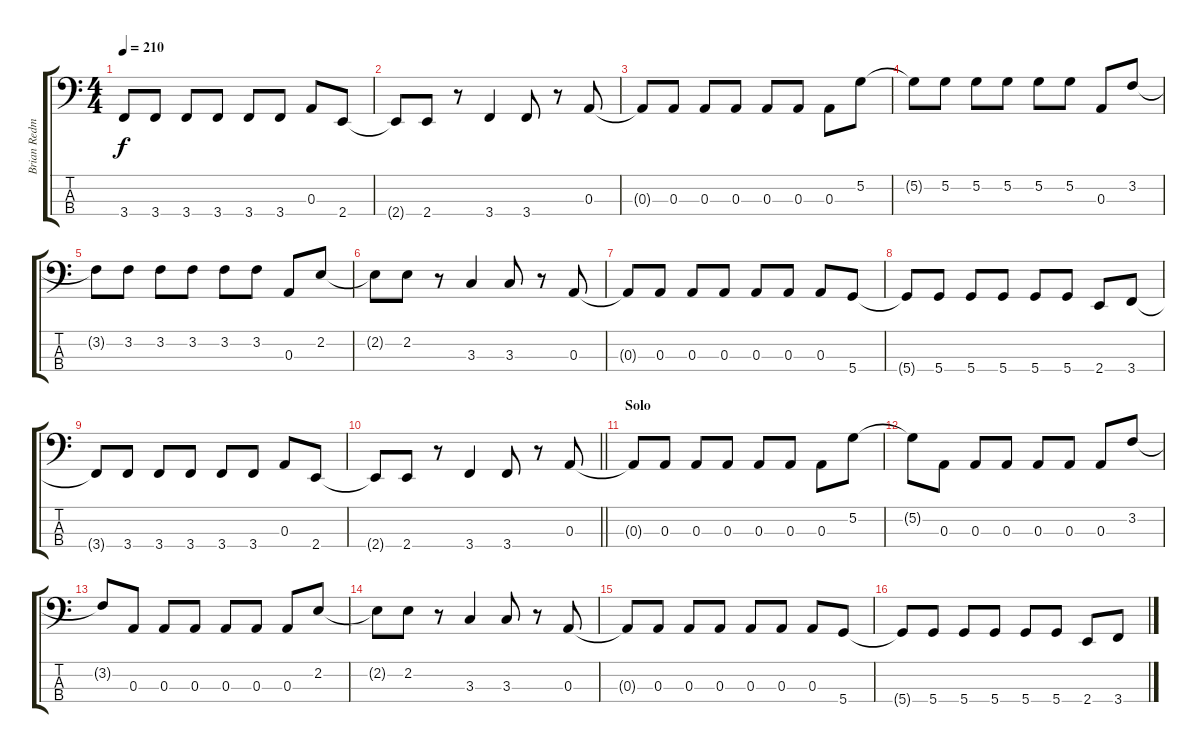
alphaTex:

\track ("Brian Redman" "Brian Redm") {instrument electricbassfinger}
\staff {score tabs}
\tuning (G2 D2 A1 D1) {hide}
\ts (4 4)
\tempo 210
\clef f4
\ks c
3.4{t}.8{dy f} 3.4.8 3.4.8 3.4.8 3.4.8 3.4.8 0.3.8 2.4.8 |
2.4{t}.8 2.4.8 r.8 3.4.4 3.4.8 r.8 0.3.8 |
0.3{t}.8 0.3.8 0.3.8 0.3.8 0.3.8 0.3.8 0.3.8 5.2.8 |
5.2{t}.8 5.2.8 5.2.8 5.2.8 5.2.8 5.2.8 0.3.8 3.2.8 |
3.2{t}.8 3.2.8 3.2.8 3.2.8 3.2.8 3.2.8 0.3.8 2.2.8 |
2.2{t}.8 2.2.8 r.8 3.3.4 3.3.8 r.8 0.3.8 |
0.3{t}.8 0.3.8 0.3.8 0.3.8 0.3.8 0.3.8 0.3.8 5.4.8 |
5.4{t}.8 5.4.8 5.4.8 5.4.8 5.4.8 5.4.8 2.4.8 3.4.8 |
3.4{t}.8 3.4.8 3.4.8 3.4.8 3.4.8 3.4.8 0.3.8 2.4.8 |
\barLineRight lightlight
2.4{t}.8 2.4.8 r.8 3.4.4 3.4.8 r.8 0.3.8 |
\section ("" "Solo")
0.3{t}.8 0.3.8 0.3.8 0.3.8 0.3.8 0.3.8 0.3.8 5.2.8 |
5.2{t}.8 0.3.8 0.3.8 0.3.8 0.3.8 0.3.8 0.3.8 3.2.8 |
3.2{t}.8 0.3.8 0.3.8 0.3.8 0.3.8 0.3.8 0.3.8 2.2.8 |
2.2{t}.8 2.2.8 r.8 3.3.4 3.3.8 r.8 0.3.8 |
0.3{t}.8 0.3.8 0.3.8 0.3.8 0.3.8 0.3.8 0.3.8 5.4.8 |
5.4{t}.8 5.4.8 5.4.8 5.4.8 5.4.8 5.4.8 2.4.8 3.4.8
